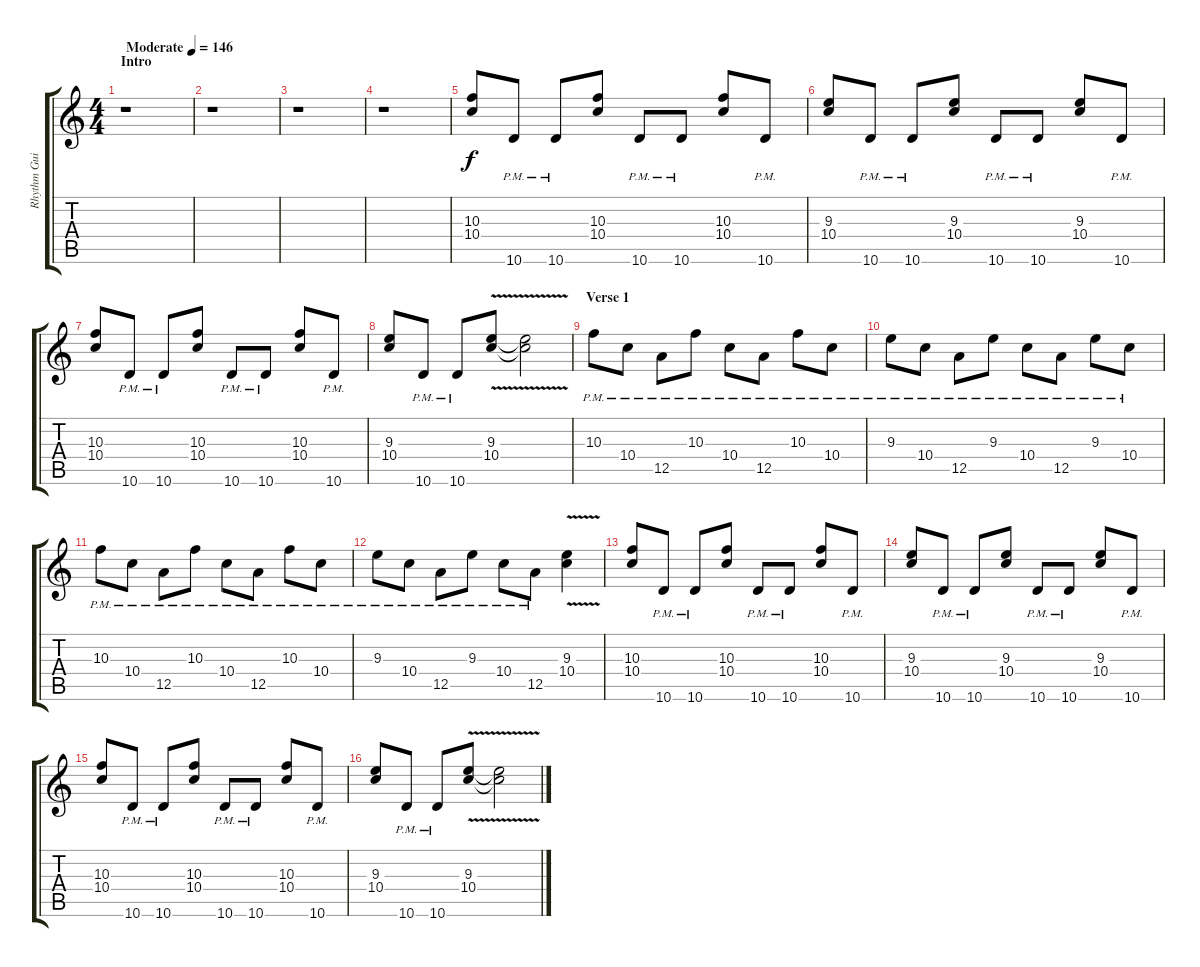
\track ("Rhythm Guitar" "Rhythm Gui") {instrument distortionguitar}
\staff {score tabs}
\tuning (E4 B3 G3 D3 A2 E2) {hide}
\ts (4 4)
\section ("" "Intro")
\tempo (146 "Moderate")
\clef g2
\ks c
r.1{dy f instrument distortionguitar} |
r.1 |
r.1 |
r.1 |
(10.3 10.4).8 10.6{pm}.8 10.6{pm}.8 (10.3 10.4).8 10.6{pm}.8 10.6{pm}.8 (10.3 10.4).8 10.6{pm}.8 |
(9.3 10.4).8 10.6{pm}.8 10.6{pm}.8 (9.3 10.4).8 10.6{pm}.8 10.6{pm}.8 (9.3 10.4).8 10.6{pm}.8 |
(10.3 10.4).8 10.6{pm}.8 10.6{pm}.8 (10.3 10.4).8 10.6{pm}.8 10.6{pm}.8 (10.3 10.4).8 10.6{pm}.8 |
(9.3 10.4).8 10.6{pm}.8 10.6{pm}.8 (9.3{v} 10.4{v}).8 (9.3{t} 10.4{t}).2 |
\section ("" "Verse 1")
10.3{pm}.8 10.4{pm}.8 12.5{pm}.8 10.3{pm}.8 10.4{pm}.8 12.5{pm}.8 10.3{pm}.8 10.4{pm}.8 |
9.3{pm}.8 10.4{pm}.8 12.5{pm}.8 9.3{pm}.8 10.4{pm}.8 12.5{pm}.8 9.3{pm}.8 10.4{pm}.8 |
10.3{pm}.8 10.4{pm}.8 12.5{pm}.8 10.3{pm}.8 10.4{pm}.8 12.5{pm}.8 10.3{pm}.8 10.4{pm}.8 |
9.3{pm}.8 10.4{pm}.8 12.5{pm}.8 9.3{pm}.8 10.4{pm}.8 12.5{pm}.8 (9.3{v} 10.4{v}).4 |
(10.3 10.4).8 10.6{pm}.8 10.6{pm}.8 (10.3 10.4).8 10.6{pm}.8 10.6{pm}.8 (10.3 10.4).8 10.6{pm}.8 |
(9.3 10.4).8 10.6{pm}.8 10.6{pm}.8 (9.3 10.4).8 10.6{pm}.8 10.6{pm}.8 (9.3 10.4).8 10.6{pm}.8 |
(10.3 10.4).8 10.6{pm}.8 10.6{pm}.8 (10.3 10.4).8 10.6{pm}.8 10.6{pm}.8 (10.3 10.4).8 10.6{pm}.8 |
(9.3 10.4).8 10.6{pm}.8 10.6{pm}.8 (9.3{v} 10.4{v}).8 (9.3{t} 10.4{t}).2
